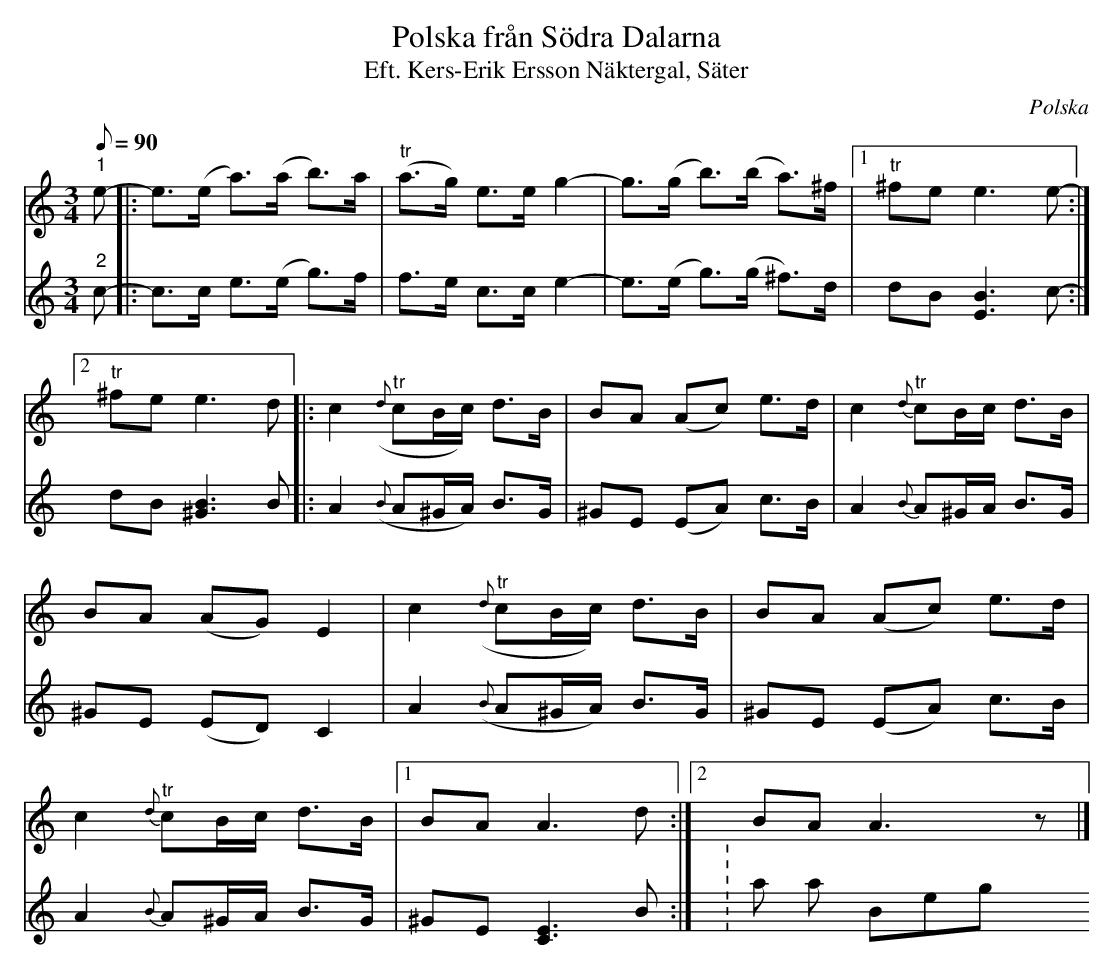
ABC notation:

X:1
T:Polska från Södra Dalarna
T:Eft. Kers-Erik Ersson Näktergal, Säter
L:1/8
M:3/4
O:Polska
Q:90
K:none
V:1
"^1" e- [|: e>(e a>)(a b>)a |"^tr" (a>g) e>e g2- | g>(g b>)(b a>)^f |1"^tr" ^fe e3 e- :|]2
"^tr" ^fe e3 d [|: c2({d}"^tr" cB/c/) d>B | BA (Ac) e>d | c2{d}"^tr" cB/c/ d>B | BA (AG) E2 |
c2({d}"^tr" cB/c/) d>B | BA (Ac) e>d | c2{d}"^tr" cB/c/ d>B |1 BA A3 d :|]2 BA A3 z |]
V:2
"^2" c-  [|:  c>c e>(e g>)f  |  f>e c>c e2-  |  e>(e g>)(g ^f>)d  |1  dB [EB]3 c-  :|]2  dB [^GB]3 B  [|:
A2({B} A^G/A/) B>G  |  ^GE (EA) c>B  |  A2{B} A^G/A/ B>G  |  ^GE (ED) C2  |  A2({B} A^G/A/) B>G  |
^GE (EA) c>B  |  A2{B} A^G/A/ B>G  |1  ^GE [CE]3 B  :|]2 "_"2:a stämma Bengt Ohlson" ^GE [CE]3 z  |]
